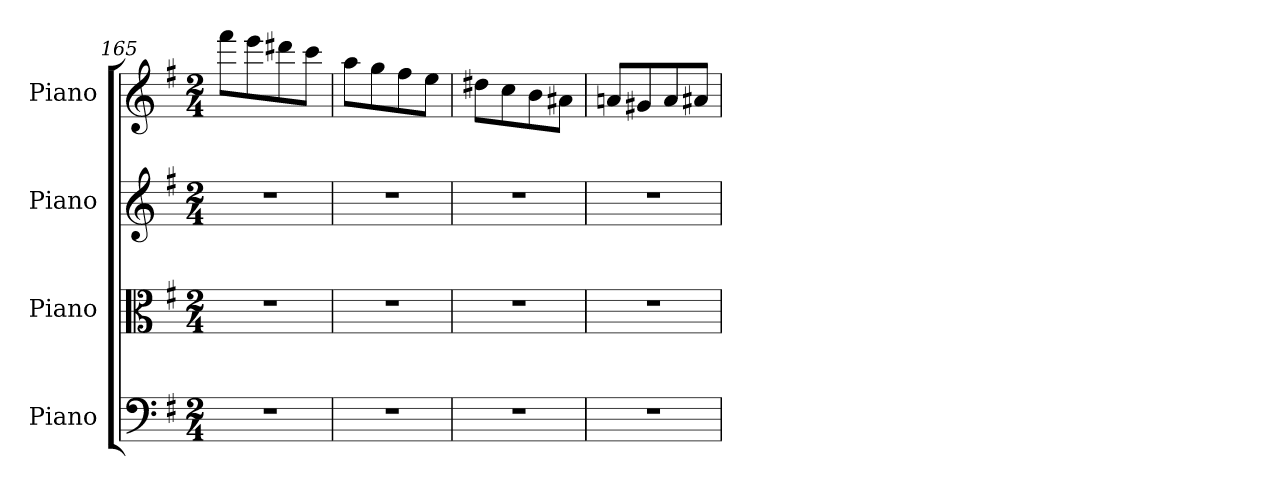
**kern	**kern	**kern	**kern
*part4	*part3	*part2	*part1
*staff4	*staff3	*staff2	*staff1
*I"Piano	*I"Piano	*I"Piano	*I"Piano
*I'Pno	*I'Pno	*I'Pno	*I'Pno
*clefF4	*clefC3	*clefG2	*clefG2
*k[f#]	*k[f#]	*k[f#]	*k[f#]
*M2/4	*M2/4	*M2/4	*M2/4
=165	=165	=165	=165
2r	2r	2r	8fff#\L
.	.	.	8eee\
.	.	.	8ddd#X\
.	.	.	8ccc\J
=166	=166	=166	=166
2r	2r	2r	8aa\L
.	.	.	8gg\
.	.	.	8ff#\
.	.	.	8ee\J
=167	=167	=167	=167
2r	2r	2r	8dd#X\L
.	.	.	8cc\
.	.	.	8b\
.	.	.	8a#X\J
=168	=168	=168	=168
2r	2r	2r	8an/L
.	.	.	8g#X/
.	.	.	8a/
.	.	.	8a#X/J
=	=	=	=
*-	*-	*-	*-
